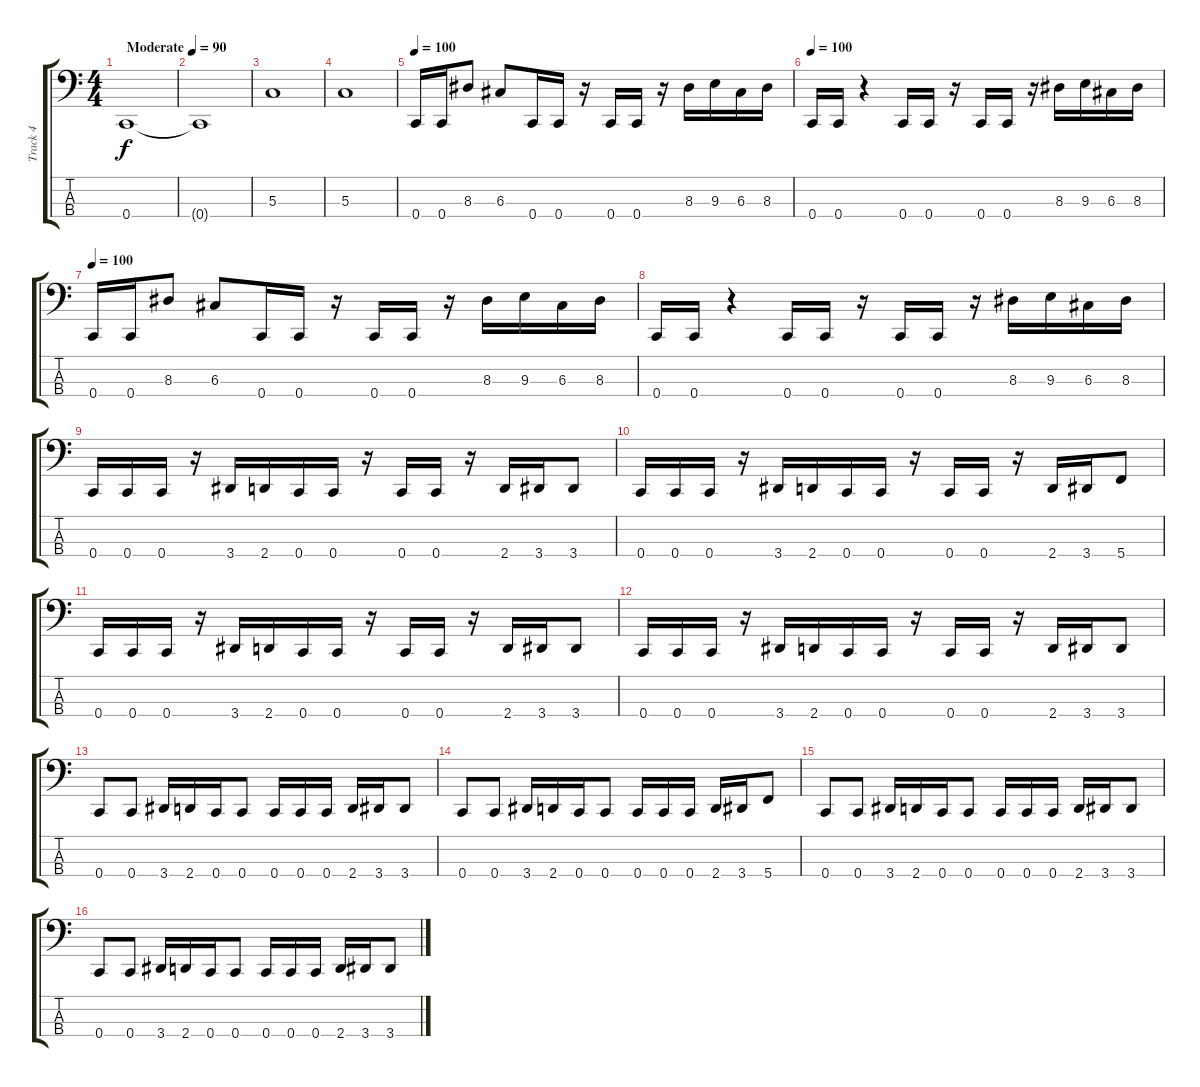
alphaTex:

\track ("Track 4" "Track 4") {instrument electricbasspick}
\staff {score tabs}
\tuning (F2 C2 G1 C1) {hide}
\ts (4 4)
\tempo (90 "Moderate")
\clef f4
\ks c
0.4.1{dy f instrument electricbasspick} |
0.4{t}.1 |
5.3.1 |
5.3.1 |
\tempo 100
0.4.16 0.4.16 8.3.8 6.3.8 0.4.16 0.4.16 r.16 0.4.16 0.4.16 r.16 8.3.16 9.3.16 6.3.16 8.3.16 |
\tempo 100
0.4.16 0.4.16 r.4 0.4.16 0.4.16 r.16 0.4.16 0.4.16 r.16 8.3.16 9.3.16 6.3.16 8.3.16 |
\tempo 100
0.4.16 0.4.16 8.3.8 6.3.8 0.4.16 0.4.16 r.16 0.4.16 0.4.16 r.16 8.3.16 9.3.16 6.3.16 8.3.16 |
0.4.16 0.4.16 r.4 0.4.16 0.4.16 r.16 0.4.16 0.4.16 r.16 8.3.16 9.3.16 6.3.16 8.3.16 |
0.4.16 0.4.16 0.4.16 r.16 3.4.16 2.4.16 0.4.16 0.4.16 r.16 0.4.16 0.4.16 r.16 2.4.16 3.4.16 3.4.8 |
0.4.16 0.4.16 0.4.16 r.16 3.4.16 2.4.16 0.4.16 0.4.16 r.16 0.4.16 0.4.16 r.16 2.4.16 3.4.16 5.4.8 |
0.4.16 0.4.16 0.4.16 r.16 3.4.16 2.4.16 0.4.16 0.4.16 r.16 0.4.16 0.4.16 r.16 2.4.16 3.4.16 3.4.8 |
0.4.16 0.4.16 0.4.16 r.16 3.4.16 2.4.16 0.4.16 0.4.16 r.16 0.4.16 0.4.16 r.16 2.4.16 3.4.16 3.4.8 |
0.4.8 0.4.8 3.4.16 2.4.16 0.4.16 0.4.8 0.4.16 0.4.16 0.4.16 2.4.16 3.4.16 3.4.8 |
0.4.8 0.4.8 3.4.16 2.4.16 0.4.16 0.4.8 0.4.16 0.4.16 0.4.16 2.4.16 3.4.16 5.4.8 |
0.4.8 0.4.8 3.4.16 2.4.16 0.4.16 0.4.8 0.4.16 0.4.16 0.4.16 2.4.16 3.4.16 3.4.8 |
0.4.8 0.4.8 3.4.16 2.4.16 0.4.16 0.4.8 0.4.16 0.4.16 0.4.16 2.4.16 3.4.16 3.4.8
